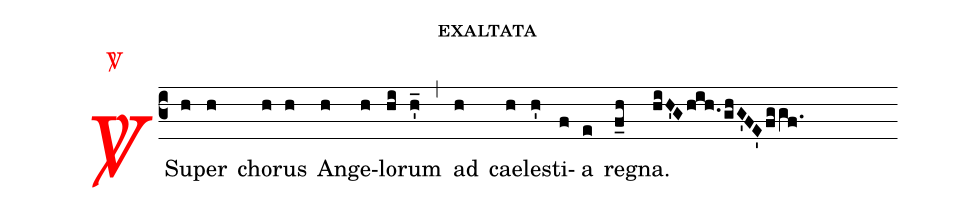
name:exaltata;
annotation:{\color{red}\Vbar\ };
%%
(c3)<v>\rubric{\Vbar}</v>Su(h)per(h) cho(h)rus(h) An(h)ge(h)lo(hi)rum(h'_) (,) ad(h) cae(h)les(h')ti(f)a(e) re(f_h)gna.(hiH'Ghih.ghG'FE'fggf.)
